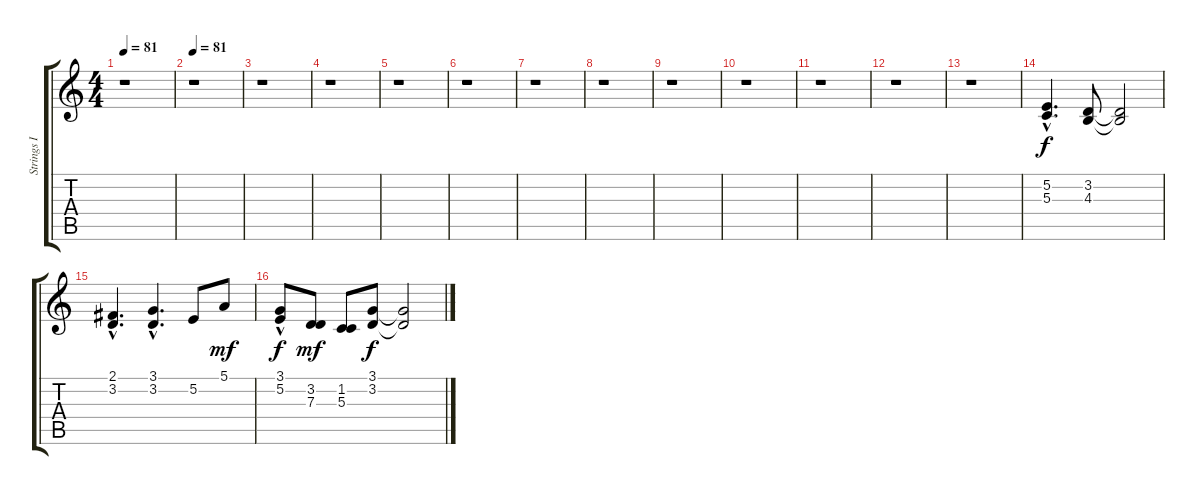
\track ("Strings I" "Strings I") {instrument stringensemble1}
\staff {score tabs}
\tuning (E4 B3 G3 D3 A2 E2) {hide}
\ts (4 4)
\tempo 81
\clef g2
\ks c
r.1{dy f instrument stringensemble1} |
\tempo 81
r.1 |
r.1 |
r.1 |
r.1 |
r.1 |
r.1 |
r.1 |
r.1 |
r.1 |
r.1 |
r.1 |
r.1 |
(5.2{hac} 5.3{hac}).4{d volume 12 balance 6 instrument stringensemble1} (3.2 4.3).8 (3.2{t} 4.3{t}).2 |
(2.1{hac} 3.2{hac}).4{d} (3.1{hac} 3.2).4{d} 5.2.8 5.1.8{dy mf} |
(3.1{hac} 5.2).8{dy f} (3.2 7.3).8{dy mf} (1.2 5.3).8 (3.1 3.2).8{dy f} (3.1{t} 3.2{t}).2
